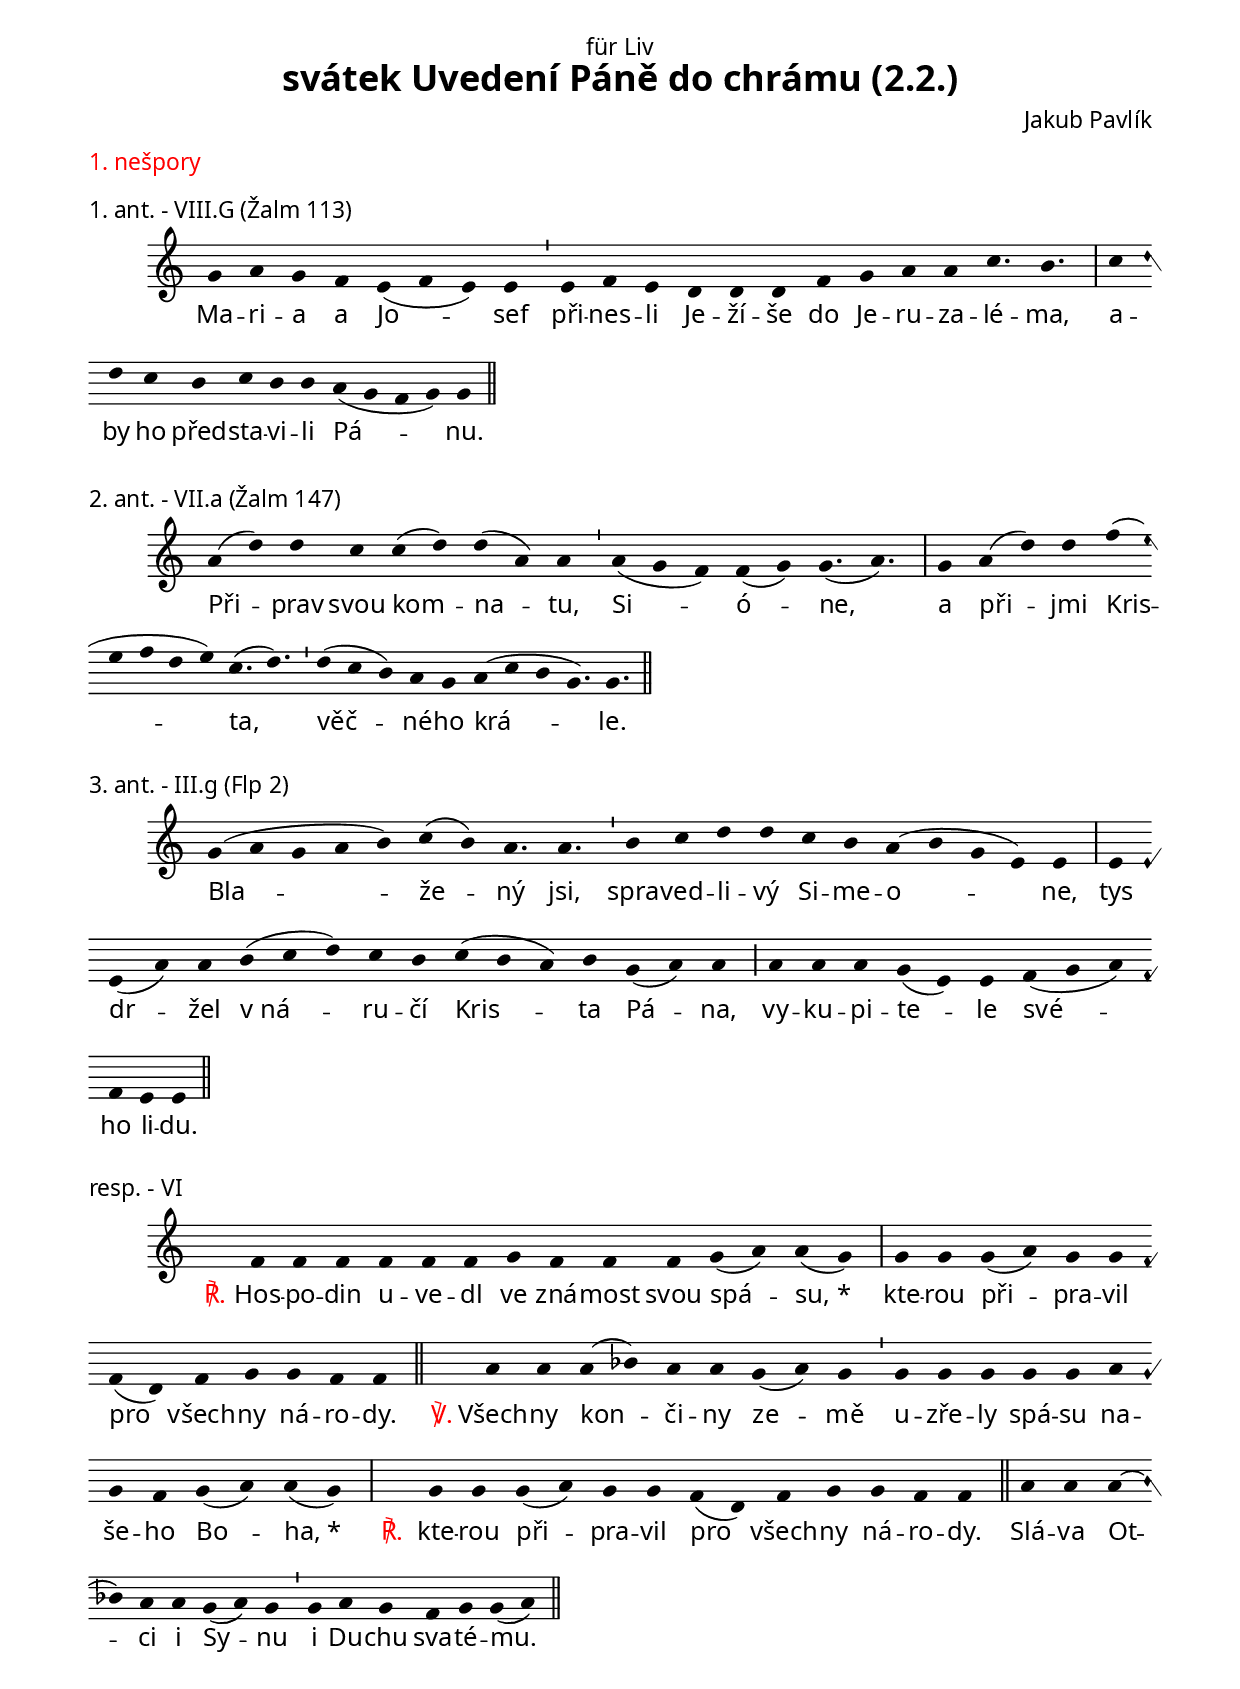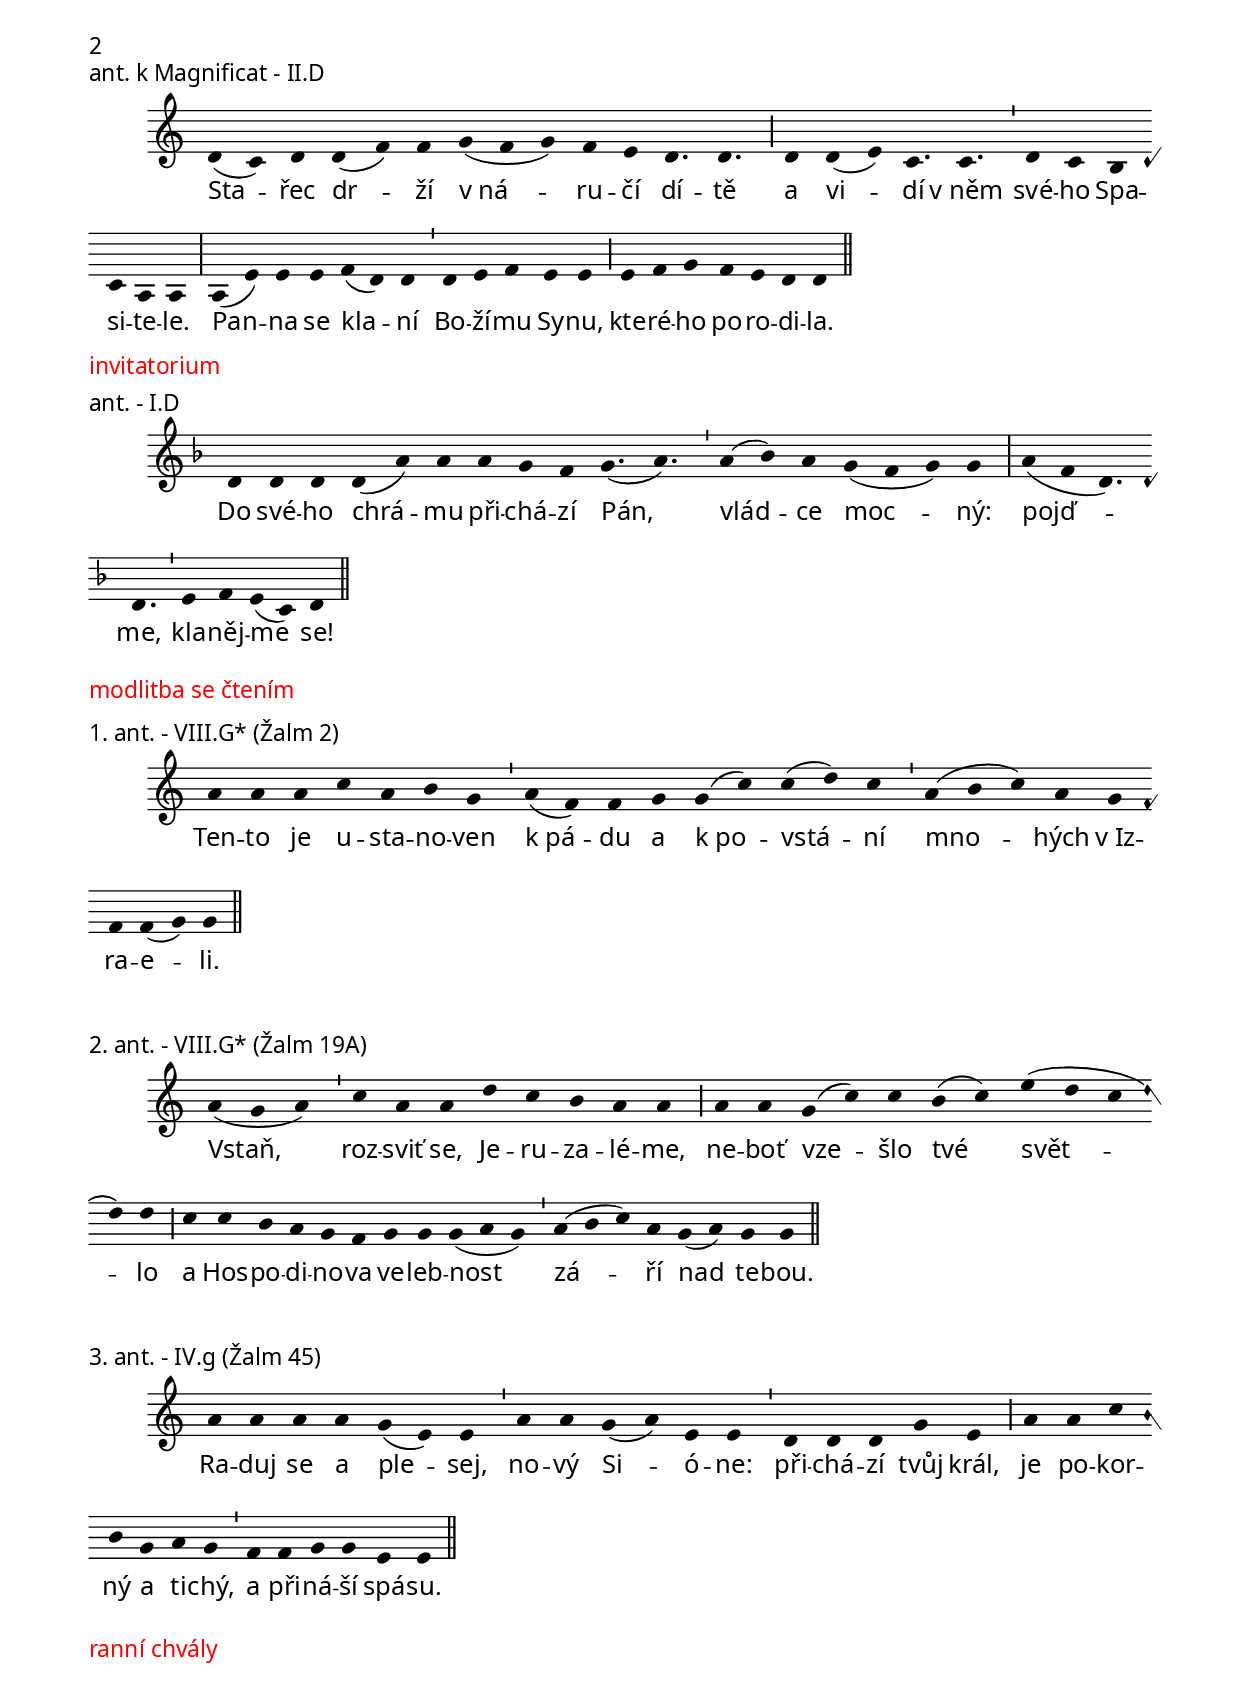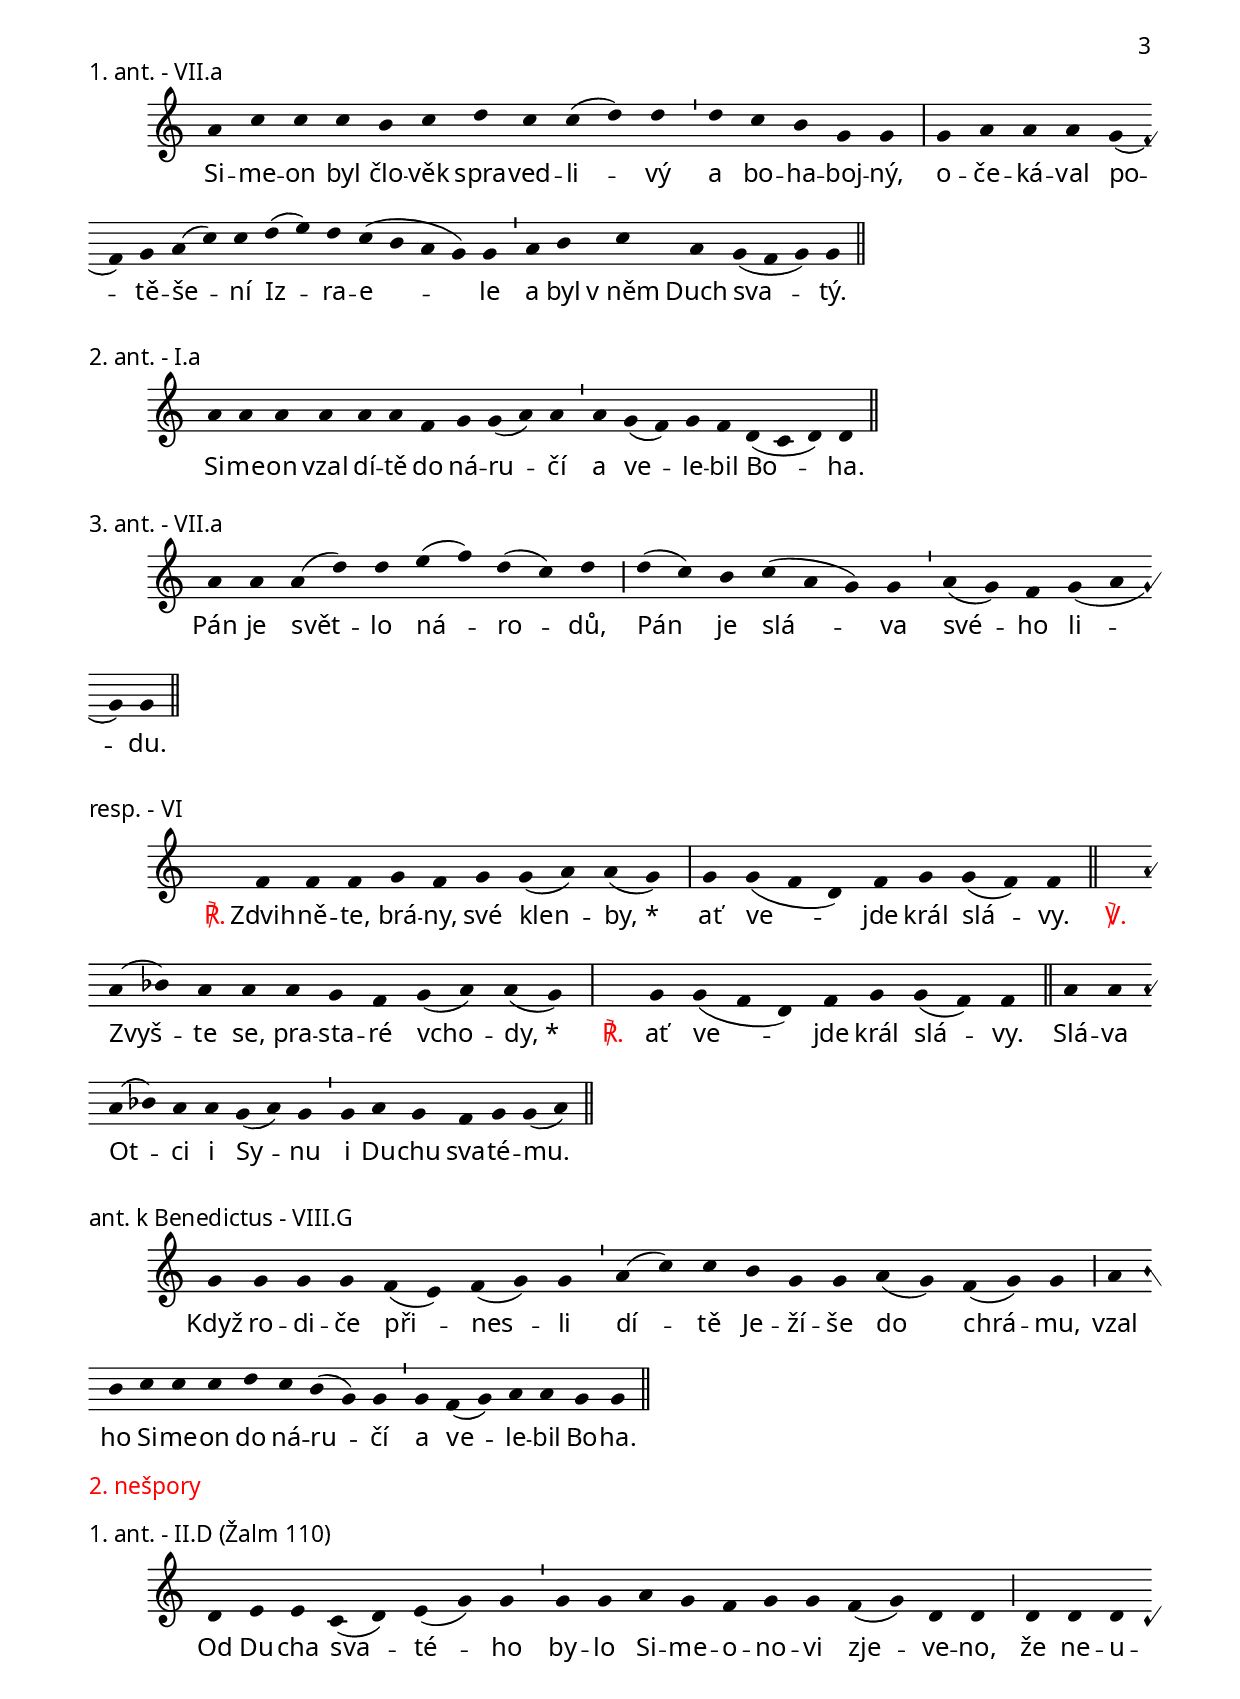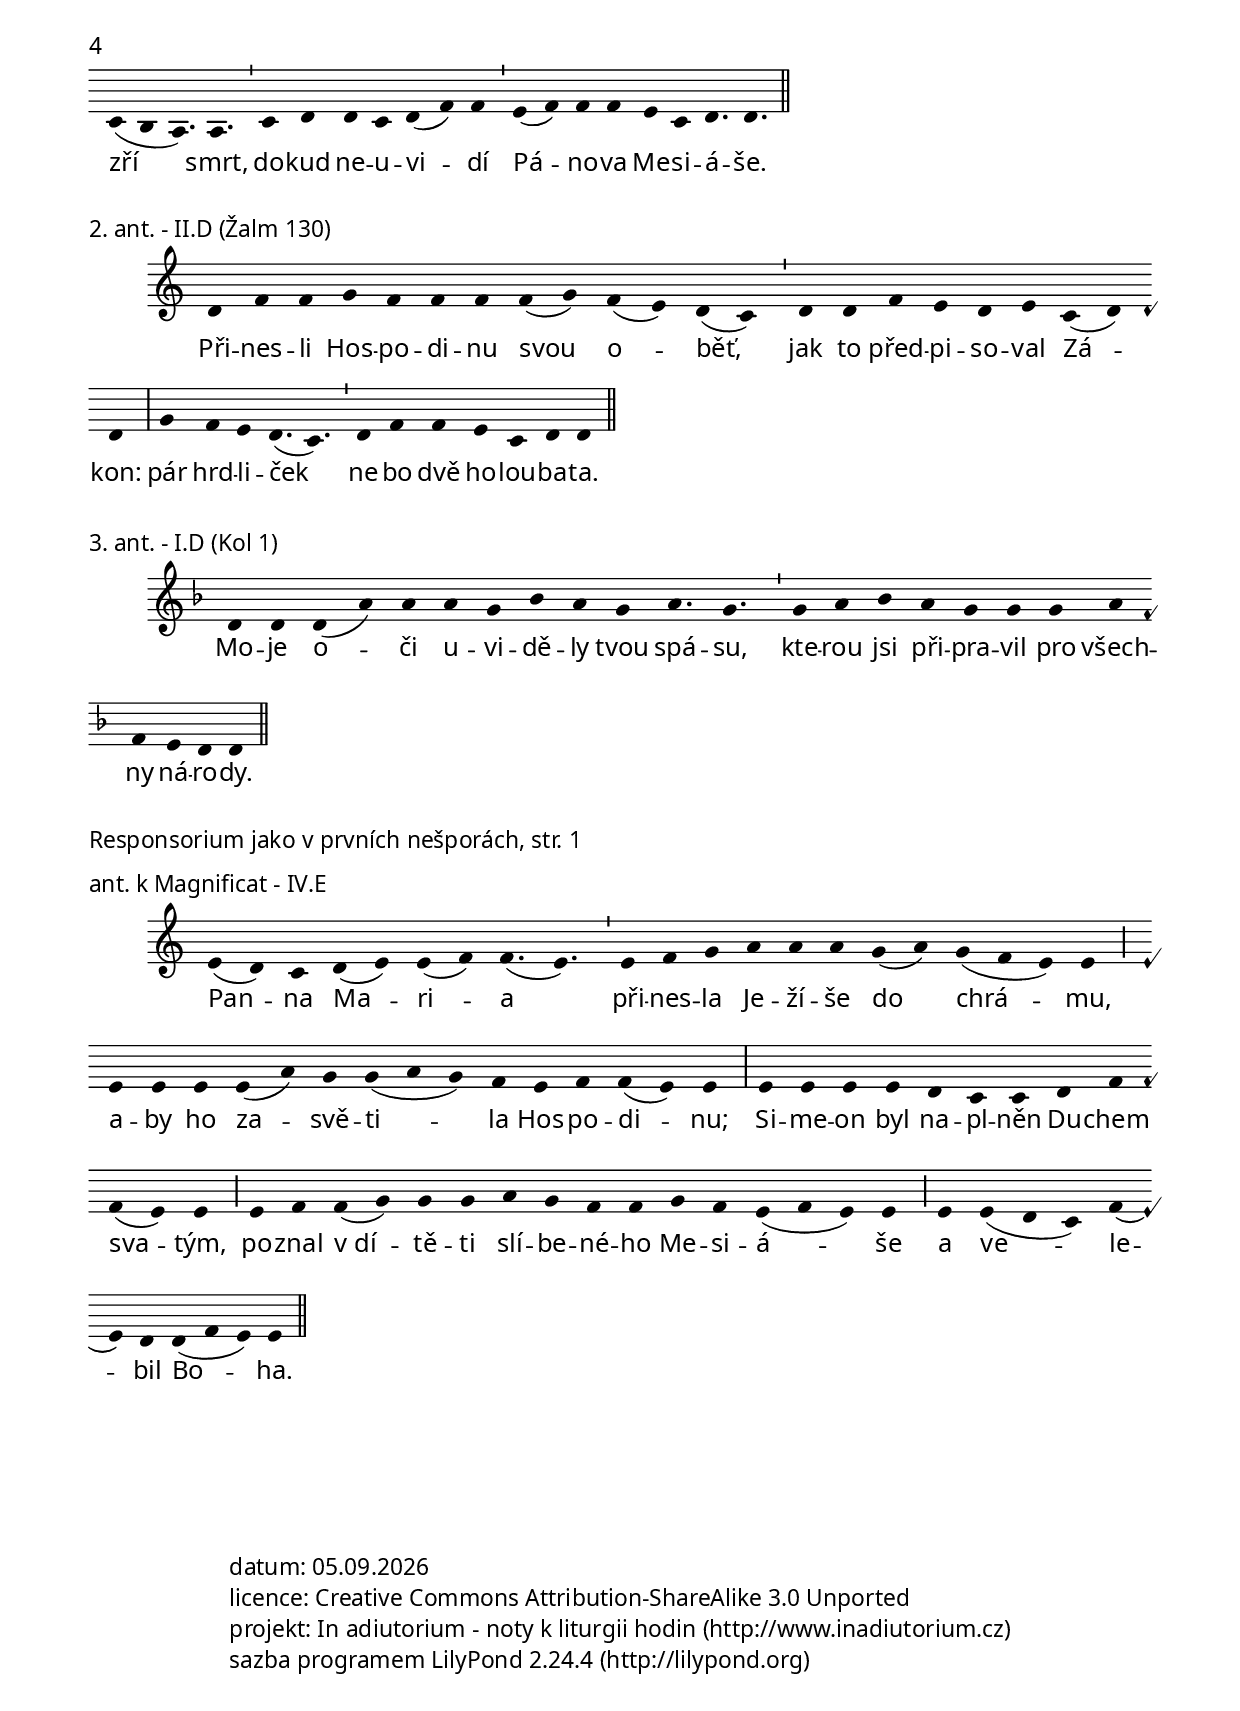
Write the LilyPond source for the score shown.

\version "2.14.2"

\header {
  title = "svátek Uvedení Páně do chrámu (2.2.)"
  composer = "Jakub Pavlík"
  dedication = "für Liv"
}

\include "../spolecne.ly"
\include "../dilyresponsorii.ly"

\markup {\nadpisHodinka {"1. nešpory"}}

\score {
  \relative c'' {
    \choralniRezim
    g4 a g f e( f e) e \barMin
    e f e d d d f g a a c4. b \barMax
    c4 d c b c b b a( g f g) g \barFinalis
  }
  \addlyrics {
    Ma -- ri -- a a Jo -- sef
    při -- nes -- li Je -- ží -- še do Je -- ru -- za -- lé -- ma,
    a -- by ho před -- sta -- vi -- li Pá -- nu.
  }
  \header {
    quid = "1. ant."
    modus = "VIII"
    differentia = "G"
    psalmus = "Žalm 113"
    id = "1ne-a1"
    piece = \markup {\sestavTitulek}
  }
}

\score {
  \relative c'' {
    \choralniRezim
    a4( d) d c c( d) d( a) a \barMin
    a( g f) f( g) g4.( a) \barMax
    g4 a( d) d f( e f d e) c4.( d) \barMin
    d4( c b) a g a( c b g4.) g \barFinalis
  }
  \addlyrics {
    Při -- prav svou kom -- na -- tu,
    Si -- ó -- ne,
    a při -- jmi Kris -- ta,
    věč -- né -- ho krá -- le.
  }
  \header {
    quid = "2. ant."
    modus = "VII"
    differentia = "a"
    psalmus = "Žalm 147"
    id = "1ne-a2"
    piece = \markup {\sestavTitulek}
  }
}

\score {
  \relative c'' {
    \choralniRezim
    g4( a g a b) c( b) a4. a \barMin
    b4 c d d c b a( b g e) e \barMax
    e e( a) a b( c d) c b c( b a) b g( a) a \barMaior
    a a a g( e) e f( g a) f e e \barFinalis
  }
  \addlyrics {
    Bla -- že -- ný jsi,
    spra -- ved -- li -- vý Si -- me -- o -- ne,
    tys dr -- žel v_ná -- ru -- čí Kris -- ta Pá -- na,
    vy -- ku -- pi -- te -- le své -- ho li -- du.
  }
  \header {
    quid = "3. ant."
    modus = "III"
    differentia = "g"
    psalmus = "Flp 2"
    id = "1ne-a3"
    piece = \markup {\sestavTitulek}
  }
}

\score {
  \relative c' {
    \choralniRezim

    \label #'respInesp

    % R
    \neviditelna f
    f4 f f f f f g f f f g( a) a( g) \barMax
    g g g( a) g g f( d) f g g f f \barFinalis
    % V
    \neviditelna a
    a4 a a( bes) a a g( a) g \barMin g g g g g a g f g( a) a( g) \barMax
    % R
    \neviditelna g
    g g g( a) g g f( d) f g g f f \barFinalis
    % Slava
    \respVIdoxologie \barFinalis
  }
  \addlyrics {
    \Response Hos -- po -- din u -- ve -- dl ve zná -- most svou spá -- su,_*
    kte -- rou při -- pra -- vil pro všech -- ny ná -- ro -- dy.
    \Verse Všech -- ny kon -- či -- ny ze -- mě u -- zře -- ly spá -- su na -- še -- ho Bo -- ha,_*
    \Response kte -- rou při -- pra -- vil pro všech -- ny ná -- ro -- dy.
    \textRespDoxologie
  }
  \header {
    quid = "resp."
    modus = "VI"
    id = "1ne-resp"
    piece = \markup {\sestavTitulekResp}
  }
}

\score {
  \relative c' {
    \choralniRezim
    d4( c) d d( f) f g( f g) f e d4. d \barMaior
    d4 d( e) c4. c \barMin
    d4 c b c a a \barMax
    a( e') e e f( d) d \barMin
    d e f e e \barMaior
    e f g f e d d \barFinalis
  }
  \addlyrics {
    Sta -- řec dr -- ží v_ná -- ru -- čí dí -- tě
    a vi -- dí v_něm své -- ho Spa -- si -- te -- le.
    Pan -- na se kla -- ní
    Bo -- ží -- mu Sy -- nu,
    kte -- ré -- ho po -- ro -- di -- la.
  }
  \header {
    quid = "ant. k Magnificat"
    modus = "II"
    differentia = "D"
    psalmus = ""
    id = "1ne-amag"
    piece = \markup {\sestavTitulekBezZalmu}
  }
}

\markup {\nadpisHodinka {"invitatorium"}}

\score {
  \relative c' {
    \choralniRezim
    \key f \major
    d4 d d d( a') a a g f g4.( a) \barMin
    a4( bes) a g( f g) g \barMax
    a( f d4.) d \barMin
    e4 f e( c) d \barFinalis
  }
  \addlyrics {
    Do své -- ho chrá -- mu při -- chá -- zí Pán,
    vlád -- ce moc -- ný:
    pojď -- me,
    kla -- něj -- me se!
  }
  \header {
    quid = "ant."
    modus = "I"
    differentia = "D"
    psalmus = ""
    id = "invit"
    piece = \markup {\sestavTitulekBezZalmu}
  }
}

\markup {\nadpisHodinka {"modlitba se čtením"}}

\score {
  \relative c'' {
    \choralniRezim
    a4 a a c a b g \barMin
    a( f) f g g( c) c( d) c \barMin
    a( b c) a g f f( g) g \barFinalis
  }
  \addlyrics {
    Ten -- to je u -- sta -- no -- ven
    k_pá -- du a k_po -- vstá -- ní
    mno -- hých v_Iz -- ra -- e -- li.
  }
  \header {
    quid = "1. ant."
    modus = "VIII"
    differentia = "G*"
    psalmus = "Žalm 2"
    id = "mc-a1"
    piece = \markup {\sestavTitulek}
  }
}

\score {
  \relative c'' {
    \choralniRezim
    a4( g a) \barMin c a a d c b a a \barMaior
    a a g( c) c b( c) e( d c d) d \barMaior
    c c b a g f g g g( a g) \barMin
    a( b c) a g( a) g g \barFinalis
  }
  \addlyrics {
    Vstaň, roz -- sviť se, Je -- ru -- za -- lé -- me,
    ne -- boť vze -- šlo tvé svět -- lo
    a Hos -- po -- di -- no -- va ve -- leb -- nost
    zá -- ří nad te -- bou.
  }
  \header {
    quid = "2. ant."
    modus = "VIII"
    differentia = "G*"
    psalmus = "Žalm 19A"
    id = "mc-a2"
    piece = \markup {\sestavTitulek}
  }
}

\score {
  \relative c'' {
    \choralniRezim
    a4 a a a g( e) e \barMin a a g( a) e e \barMin
    d d d g e \barMaior
    a a c b g a g \barMin
    f f g g e e \barFinalis
  }
  \addlyrics {
    Ra -- duj se a ple -- sej, no -- vý Si -- ó -- ne:
    při -- chá -- zí tvůj král,
    je po -- kor -- ný a ti -- chý,
    a při -- ná -- ší spá -- su.
  }
  \header {
    quid = "3. ant."
    modus = "IV"
    differentia = "g"
    psalmus = "Žalm 45"
    fial = "antifony/advent_tyden2.ly#ne-1ne-a1"
    id = "mc-a3"
    piece = \markup {\sestavTitulek}
  }
}

\markup {\nadpisHodinka {"ranní chvály"}}

\score {
  \relative c'' {
    \choralniRezim
    a4 c c c b c d c c( d) d \barMin
    d c b g g \barMax
    g a a a g( f) g a( c) c d( e) d c( b a g) g \barMin
    a b c a g( f g) g \barFinalis
  }
  \addlyrics {
    Si -- me -- on byl člo -- věk spra -- ved -- li -- vý
    a bo -- ha -- boj -- ný,
    o -- če -- ká -- val po -- tě -- še -- ní Iz -- ra -- e -- le
    a byl v_něm Duch sva -- tý.
  }
  \header {
    quid = "1. ant."
    modus = "VII"
    differentia = "a"
    psalmus = ""
    id = "rch-a1"
    piece = \markup {\sestavTitulekBezZalmu}
  }
}

\score {
  \relative c'' {
    \choralniRezim
    a4 a a a a a f g g( a) a \barMin
    a g( f) g f d( c d) d \barFinalis
  }
  \addlyrics {
    Si -- me -- on vzal dí -- tě do ná -- ru -- čí
    a ve -- le -- bil Bo -- ha.
  }
  \header {
    quid = "2. ant."
    modus = "I"
    differentia = "a"
    psalmus = ""
    placet = "lépe"
    id = "rch-a2"
    piece = \markup {\sestavTitulekBezZalmu}
  }
}

\score {
  \relative c'' {
    \choralniRezim
    a4 a a( d) d e( f) d( c) d \barMaior
    d( c) b c( a g) g \barMin
    a( g) f g( a g) g \barFinalis
  }
  \addlyrics {
    Pán je svět -- lo ná -- ro -- dů,
    Pán je slá -- va
    své -- ho li -- du.
  }
  \header {
    quid = "3. ant."
    modus = "VII"
    differentia = "a"
    psalmus = ""
    id = "rch-a3"
    piece = \markup {\sestavTitulekBezZalmu}
  }
}

\score {
  \relative c' {
    \choralniRezim

    % R
    \neviditelna f
    f4 f f g f g g( a) a( g) \barMax
    g g( f d) f g g( f) f \barFinalis
    % V
    \neviditelna a
    a( bes) a a a g f g( a) a( g) \barMax
    % R
    \neviditelna g
    g g( f d) f g g( f) f \barFinalis
    % Slava
    \respVIdoxologie \barFinalis
  }
  \addlyrics {
    \Response Zdvih -- ně -- te, brá -- ny, své klen -- by,_*
    ať ve -- jde král slá -- vy.
    \Verse Zvyš -- te se, pra -- sta -- ré vcho -- dy,_*
    \Response ať ve -- jde král slá -- vy.
    \textRespDoxologie
  }
  \header {
    quid = "resp."
    modus = "VI"
    id = "rch-resp"
    piece = \markup {\sestavTitulekResp}
  }
}

\score {
  \relative c'' {
    \choralniRezim
    g4 g g g f( e) f( g) g \barMin
    a( c) c b g g a( g) f( g) g \barMaior
    a b c c c d c b( g) g \barMin
    g f( g) a a g g \barFinalis
  }
  \addlyrics {
    Když ro -- di -- če při -- nes -- li
    dí -- tě Je -- ží -- še do chrá -- mu,
    vzal ho Si -- me -- on do ná -- ru -- čí
    a ve -- le -- bil Bo -- ha.
  }
  \header {
    quid = "ant. k Benedictus"
    modus = "VIII"
    differentia = "G"
    psalmus = ""
    id = "rch-aben"
    piece = \markup {\sestavTitulekBezZalmu}
  }
}

\markup {\nadpisHodinka {"2. nešpory"}}

\score {
  \relative c' {
    \choralniRezim
    d4 e e c( d) e( g) g \barMin
    g g a g f g g f( g) d d \barMaior
    d d d c( b a4.) a \barMin
    c4 d d c d( f) f \barMin
    e( f) f f e c d4. d \barFinalis
  }
  \addlyrics {
    Od Du -- cha sva -- té -- ho
    by -- lo Si -- me -- o -- no -- vi zje -- ve -- no,
    že ne -- u -- zří smrt,
    do -- kud ne -- u -- vi -- dí
    Pá -- no -- va Me -- si -- á -- še.
  }
  \header {
    quid = "1. ant."
    modus = "II"
    differentia = "D"
    psalmus = "Žalm 110"
    placet = "lépe"
    id = "2ne-a1"
    piece = \markup {\sestavTitulek}
  }
}

\score {
  \relative c' {
    \choralniRezim
    d4 f f g f f f f( g) f( e) d( c) \barMin
    d d f e d e c( d) d \barMax
    g f e d4.( c) \barMin
    d4 f f e c d d \barFinalis
  }
  \addlyrics {
    Při -- nes -- li Hos -- po -- di -- nu svou o -- běť,
    jak to před -- pi -- so -- val Zá -- kon:
    pár hrd -- li -- ček
    ne -- bo dvě ho -- lou -- ba -- ta.
  }
  \header {
    quid = "2. ant."
    modus = "II"
    differentia = "D"
    psalmus = "Žalm 130"
    placet = "lépe"
    id = "2ne-a2"
    piece = \markup {\sestavTitulek}
  }
}

\score {
  \relative c' {
    \choralniRezim
    \key f \major
    d4 d d( a') a a g bes a g a4. g \barMin
    g4 a bes a g g g a f e d d \barFinalis
  }
  \addlyrics {
    Mo -- je o -- či u -- vi -- dě -- ly tvou spá -- su,
    kte -- rou jsi při -- pra -- vil pro všech -- ny ná -- ro -- dy.
  }
  \header {
    quid = "3. ant."
    modus = "I"
    differentia = "D"
    psalmus = "Kol 1"
    fons = "slavnost Narození Páně, modlitba uprostřed dne, odpolední antifona"
    fial = "vanoce_narozenipane.ly#vden-anona"
    id = "2ne-a3"
    piece = \markup {\sestavTitulek}
  }
}

\markup {Responsorium jako v prvních nešporách, str. \page-ref #'respInesp "0" "?" }

\score {
  \relative c' {
    \choralniRezim
    e4( d) c d( e) e( f) f4.( e) \barMin
    e4 f g a a a g( a) g( f e) e \barMaior
    e e e e( a) g g( a g) f e f f( e) e \barMax
    e e e e d c c d f f( e) e \barMaior
    e f f( g) g g a g f f g f e( f e) e \barMaior
    e e( d c) f( e) d d( f e) e \barFinalis
  }
  \addlyrics {
    Pan -- na Ma -- ri -- a
    při -- nes -- la Je -- ží -- še do chrá -- mu,
    a -- by ho za -- svě -- ti -- la Hos -- po -- di -- nu;
    Si -- me -- on byl na -- pl -- něn Du -- chem sva -- tým,
    po -- znal v_dí -- tě -- ti slí -- be -- né -- ho Me -- si -- á -- še
    a ve -- le -- bil Bo -- ha.
  }
  \header {
    quid = "ant. k Magnificat"
    modus = "IV"
    differentia = "E"
    psalmus = ""
    id = "2ne-amag"
    piece = \markup {\sestavTitulekBezZalmu}
  }
}
